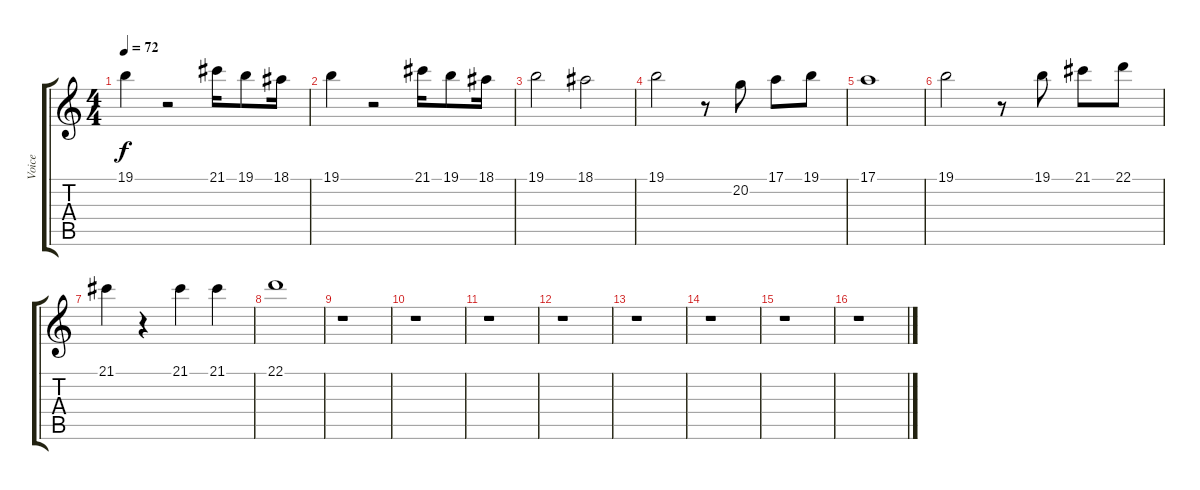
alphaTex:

\track ("Voice" "Voice") {instrument trumpet}
\staff {score tabs}
\tuning (E4 B3 G3 D3 A2 E2) {hide}
\ts (4 4)
\tempo 72
\clef g2
\ks c
19.1.4{dy f} r.2 21.1.16 19.1.8 18.1.16 |
19.1.4 r.2 21.1.16 19.1.8 18.1.16 |
19.1.2 18.1.2 |
19.1.2 r.8 20.2.8 17.1.8 19.1.8 |
17.1.1 |
19.1.2 r.8 19.1.8 21.1.8 22.1.8 |
21.1.4 r.4 21.1.4 21.1.4 |
22.1.1 |
r.1 |
r.1 |
r.1 |
r.1 |
r.1 |
r.1 |
r.1 |
r.1
